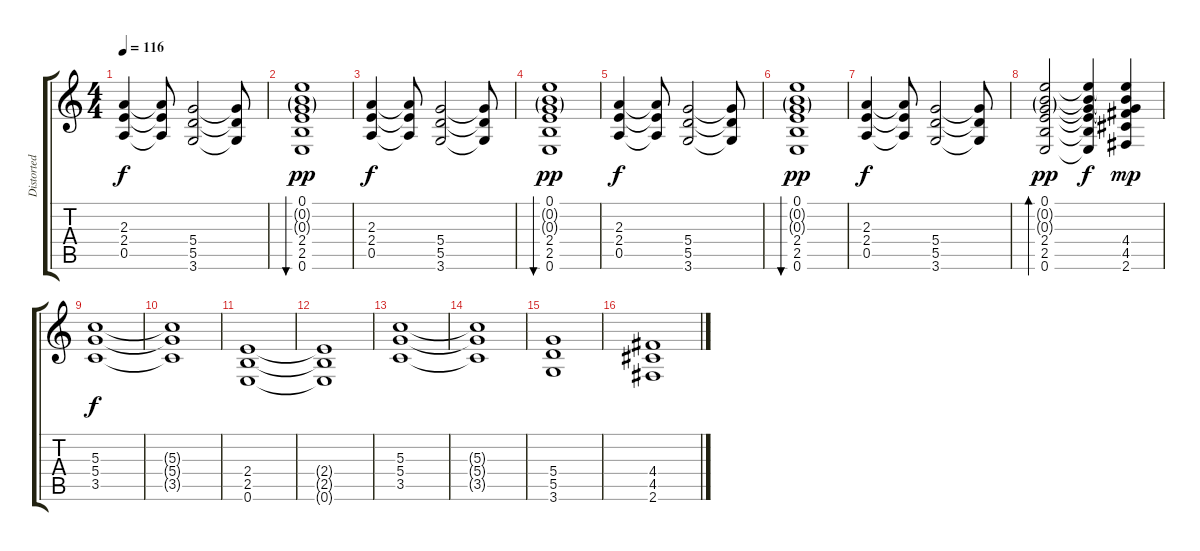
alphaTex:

\track ("Distorted Guitar" "Distorted ") {instrument distortionguitar}
\staff {score tabs}
\tuning (E4 B3 G3 D3 A2 E2) {hide}
\ts (4 4)
\tempo 116
\clef g2
\ks c
(2.3 2.4 0.5).4{dy f} (2.3{t} 2.4{t} 0.5{t}).8 (5.4 5.5 3.6).2 (5.4{t} 5.5{t} 3.6{t}).8 |
(0.1 0.2{g} 0.3{g} 2.4 2.5 0.6).1{bu 30 dy pp} |
(2.3 2.4 0.5).4{dy f} (2.3{t} 2.4{t} 0.5{t}).8 (5.4 5.5 3.6).2 (5.4{t} 5.5{t} 3.6{t}).8 |
(0.1 0.2{g} 0.3{g} 2.4 2.5 0.6).1{bu 30 dy pp} |
(2.3 2.4 0.5).4{dy f} (2.3{t} 2.4{t} 0.5{t}).8 (5.4 5.5 3.6).2 (5.4{t} 5.5{t} 3.6{t}).8 |
(0.1 0.2{g} 0.3{g} 2.4 2.5 0.6).1{bu 30 dy pp} |
(2.3 2.4 0.5).4{dy f} (2.3{t} 2.4{t} 0.5{t}).8 (5.4 5.5 3.6).2 (5.4{t} 5.5{t} 3.6{t}).8 |
(0.1 0.2{g} 0.3{g} 2.4 2.5 0.6).2{bd 30 dy pp} (0.1{t} 0.2{t} 0.3{t} 2.4{t} 2.5{t} 0.6{t}).4{dy f} (0.1{t} 0.2{t} 0.3{t} 4.4 4.5 2.6).4{dy mp} |
(5.3 5.4 3.5).1{dy f} |
(5.3{t} 5.4{t} 3.5{t}).1 |
(2.4 2.5 0.6).1 |
(2.4{t} 2.5{t} 0.6{t}).1 |
(5.3 5.4 3.5).1 |
(5.3{t} 5.4{t} 3.5{t}).1 |
(5.4 5.5 3.6).1 |
(4.4 4.5 2.6).1
